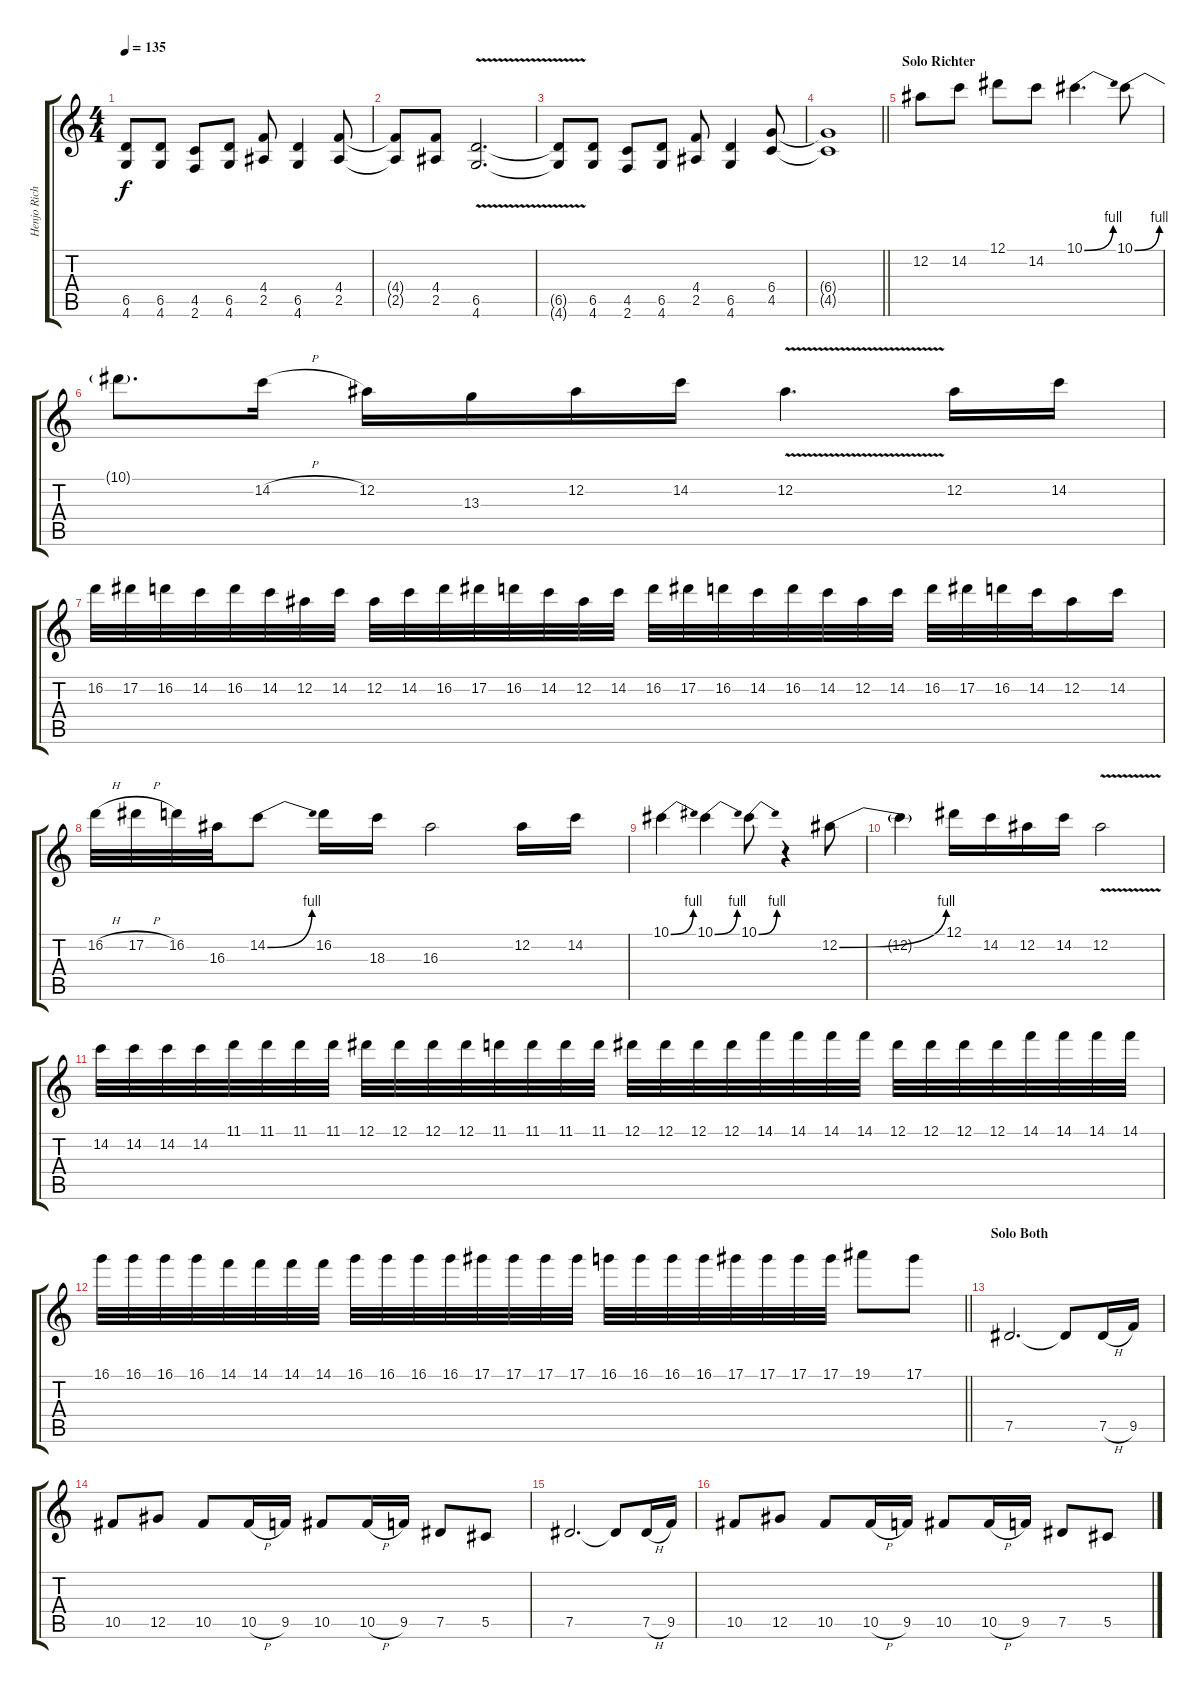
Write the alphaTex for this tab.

\track ("Henjo Richter" "Henjo Rich") {instrument overdrivenguitar}
\staff {score tabs}
\tuning (Eb4 Bb3 Gb3 Db3 Ab2 Eb2) {hide}
\ts (4 4)
\tempo 135
\clef g2
\ks c
(6.5 4.6).8{dy f} (6.5 4.6).8 (4.5 2.6).8 (6.5 4.6).8 (4.4 2.5).8 (6.5 4.6).4 (4.4 2.5).8 |
(4.4{t} 2.5{t}).8 (4.4 2.5).8 (6.5{v} 4.6{v}).2{d} |
(6.5{t} 4.6{t}).8 (6.5 4.6).8 (4.5 2.6).8 (6.5 4.6).8 (4.4 2.5).8 (6.5 4.6).4 (6.4 4.5).8 |
\barLineRight lightlight
(6.4{t} 4.5{t}).1 |
\section ("" "Solo Richter")
12.2.8 14.2.8 12.1.8 14.2.8 10.1{be (bend 0 0 60 4)}.4{d} 10.1{be (bend 0 0 60 4)}.8 |
10.1{t}.8{d} 14.2{h}.16 12.2.16 13.3.16 12.2.16 14.2.16 12.2{v}.4{d} 12.2.16 14.2.16 |
16.2.32 17.2.32 16.2.32 14.2.32 16.2.32 14.2.32 12.2.32 14.2.32 12.2.32 14.2.32 16.2.32 17.2.32 16.2.32 14.2.32 12.2.32 14.2.32 16.2.32 17.2.32 16.2.32 14.2.32 16.2.32 14.2.32 12.2.32 14.2.32 16.2.32 17.2.32 16.2.32 14.2.32 12.2.16 14.2.16 |
16.2{h}.32 17.2{h}.32 16.2.32 16.3.32 14.2{be (bend 0 0 60 4)}.8 16.2.16 18.3.16 16.3.2 12.2.16 14.2.16 |
10.1{be (bend 0 0 60 4)}.4 10.1{be (bend 0 0 60 4)}.4 10.1{be (bend 0 0 60 4)}.8 r.4 12.2{be (bend 0 0 60 4)}.8 |
12.2{t}.4 12.1.16 14.2.16 12.2.16 14.2.16 12.2{v}.2 |
14.2.32 14.2.32 14.2.32 14.2.32 11.1.32 11.1.32 11.1.32 11.1.32 12.1.32 12.1.32 12.1.32 12.1.32 11.1.32 11.1.32 11.1.32 11.1.32 12.1.32 12.1.32 12.1.32 12.1.32 14.1.32 14.1.32 14.1.32 14.1.32 12.1.32 12.1.32 12.1.32 12.1.32 14.1.32 14.1.32 14.1.32 14.1.32 |
\barLineRight lightlight
16.1.32 16.1.32 16.1.32 16.1.32 14.1.32 14.1.32 14.1.32 14.1.32 16.1.32 16.1.32 16.1.32 16.1.32 17.1.32 17.1.32 17.1.32 17.1.32 16.1.32 16.1.32 16.1.32 16.1.32 17.1.32 17.1.32 17.1.32 17.1.32 19.1.8 17.1.8 |
\section ("" "Solo Both")
7.5.2{d volume 16} 7.5{t}.8 7.5{h}.16 9.5.16 |
10.5.8 12.5.8 10.5.8 10.5{h}.16 9.5.16 10.5.8 10.5{h}.16 9.5.16 7.5.8 5.5.8 |
7.5.2{d} 7.5{t}.8 7.5{h}.16 9.5.16 |
10.5.8 12.5.8 10.5.8 10.5{h}.16 9.5.16 10.5.8 10.5{h}.16 9.5.16 7.5.8 5.5.8
